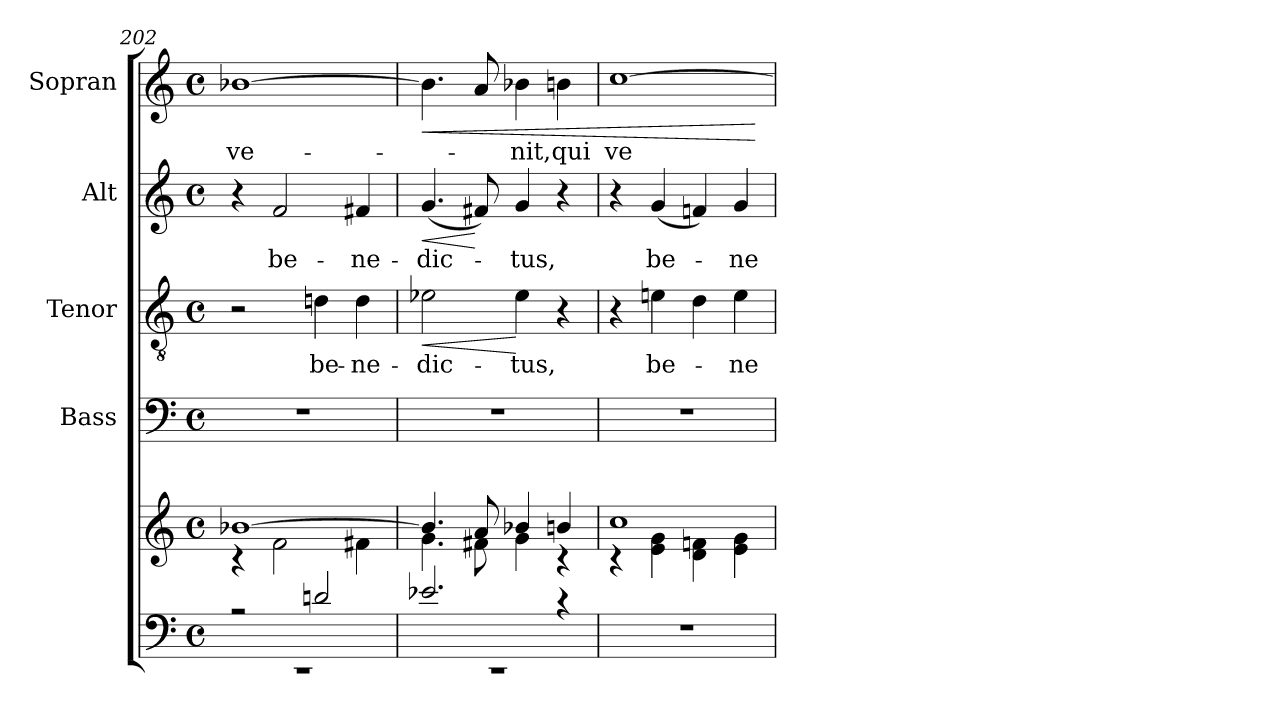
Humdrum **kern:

**kern	**kern	**kern	**kern	**text	**dynam	**kern	**text	**dynam	**kern	**text	**dynam
*part5	*part5	*part4	*part3	*part3	*part3	*part2	*part2	*part2	*part1	*part1	*part1
*staff6	*staff5	*staff4	*staff3	*staff3	*staff3	*staff2	*staff2	*staff2	*staff1	*staff1	*staff1
*	*	*I"Bass	*I"Tenor	*	*	*I"Alt	*	*	*I"Sopran	*	*
*	*	*I'B	*I'T	*	*	*I'A	*	*	*I'S	*	*
!!LO:PB:g=z
*clefF4	*clefG2	*clefF4	*clefGv2	*	*	*clefG2	*	*	*clefG2	*	*
*k[]	*k[]	*k[]	*k[]	*	*	*k[]	*	*	*k[]	*	*
*C:	*C:	*C:	*C:	*	*	*C:	*	*	*C:	*	*
*M4/4	*M4/4	*M4/4	*M4/4	*	*	*M4/4	*	*	*M4/4	*	*
*met(c)	*met(c)	*met(c)	*met(c)	*	*	*met(c)	*	*	*met(c)	*	*
=202	=202	=202	=202	=202	=202	=202	=202	=202	=202	=202	=202
*^	*^	*	*	*	*	*	*	*	*	*	*
!	!	!	!	!	!	!	!	!	!	!	!	!LO:LY:b	!
2rB	1rEE	[>1b-X	4rc	1r	2r	.	.	4r	.	.	[1b-X	ve-	.
!	!	!	!	!	!	!	!	!	!LO:LY:b	!	!	!	!
.	.	.	2f\	.	.	.	.	2f/	be-	.	.	.	.
!	!	!	!	!	!	!LO:LY:b	!	!	!	!	!	!	!
2dn/	.	.	.	.	4dn\	be-	.	.	.	.	.	.	.
!	!	!	!	!	!	!LO:LY:b	!	!	!LO:LY:b	!	!	!	!
.	.	.	4f#X\	.	4d\	-ne-	.	4f#X/	-ne-	.	.	.	.
=203	=203	=203	=203	=203	=203	=203	=203	=203	=203	=203	=203	=203	=203
!	!	!	!	!	!	!LO:LY:b	!LO:HP:b	!	!LO:LY:b	!LO:HP:b	!	!	!LO:HP:b
2.e-X/	1rEE	4.b-/]	4.g\	1r	2e-X\	-dic-	<	(<4.g/	-dic-	<	4.b-\]	.	<
.	.	8a/	8f#X\	.	.	.	.	8f#X/)	.	[	8a/	.	.
!	!	!	!	!	!	!LO:LY:b	!	!	!LO:LY:b	!	!	!LO:LY:b	!
.	.	4b-X/	4g\	.	4e-\	-tus,	[	4g/	-tus,	.	4b-X\	-nit,	.
!	!	!	!	!	!	!	!	!	!	!	!	!LO:LY:b	!
4rB	.	4bn/	4rc	.	4r	.	.	4r	.	.	4bn\	qui	.
*v	*v	*	*	*	*	*	*	*	*	*	*	*	*
=204	=204	=204	=204	=204	=204	=204	=204	=204	=204	=204	=204	=204
!	!	!	!	!	!	!	!	!	!	!	!LO:LY:b	!
1r	1cc	4rc	1r	4r	.	.	4r	.	.	[1cc	ve-	.
!	!	!	!	!	!LO:LY:b	!	!	!LO:LY:b	!	!	!	!
.	.	4e\ 4g\	.	4en\	be-	.	(<4g/	be-	.	.	.	.
.	.	4d\ 4fn\	.	4d\	.	.	4fn/)	.	.	.	.	.
!	!	!	!	!	!LO:LY:b	!	!	!LO:LY:b	!	!	!	!
.	.	4e\ 4g\	.	4e\	-ne-	.	4g/	-ne-	.	.	.	.
*	*v	*v	*	*	*	*	*	*	*	*	*	*
.	.	.	.	.	.	.	.	.	.	.	[
=	=	=	=	=	=	=	=	=	=	=	=
*-	*-	*-	*-	*-	*-	*-	*-	*-	*-	*-	*-
